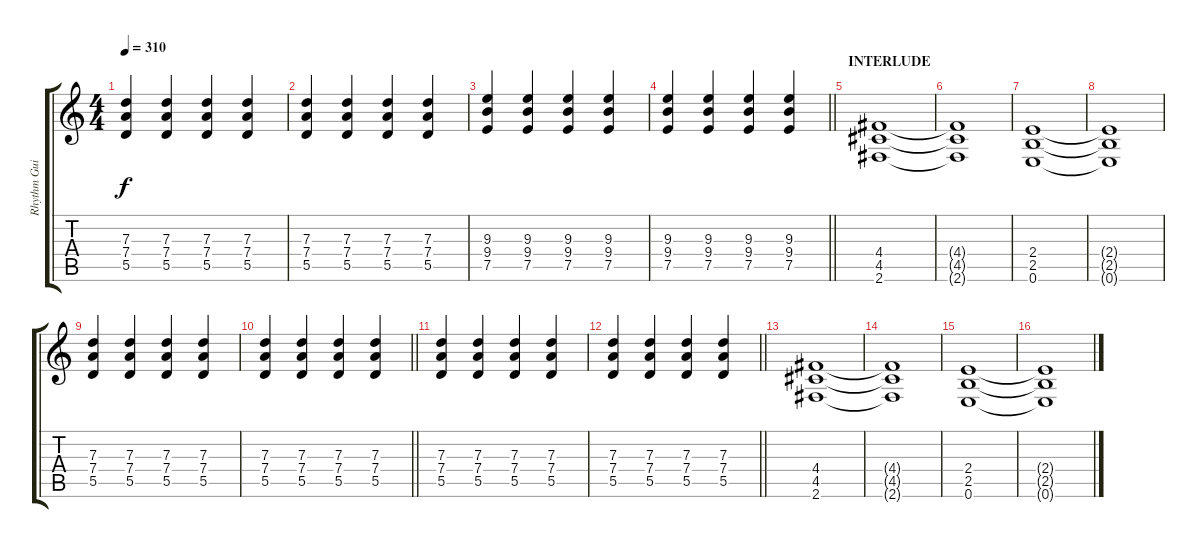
\track ("Rhythm Guitar" "Rhythm Gui") {instrument overdrivenguitar}
\staff {score tabs}
\tuning (E4 B3 G3 D3 A2 E2) {hide}
\ts (4 4)
\tempo 310
\clef g2
\ks c
(7.3 7.4 5.5).4{dy f} (7.3 7.4 5.5).4 (7.3 7.4 5.5).4 (7.3 7.4 5.5).4 |
(7.3 7.4 5.5).4 (7.3 7.4 5.5).4 (7.3 7.4 5.5).4 (7.3 7.4 5.5).4 |
(9.3 9.4 7.5).4 (9.3 9.4 7.5).4 (9.3 9.4 7.5).4 (9.3 9.4 7.5).4 |
\barLineRight lightlight
(9.3 9.4 7.5).4 (9.3 9.4 7.5).4 (9.3 9.4 7.5).4 (9.3 9.4 7.5).4 |
\section ("" "INTERLUDE")
(4.4 4.5 2.6).1 |
(4.4{t} 4.5{t} 2.6{t}).1 |
(2.4 2.5 0.6).1 |
(2.4{t} 2.5{t} 0.6{t}).1 |
(7.3 7.4 5.5).4 (7.3 7.4 5.5).4 (7.3 7.4 5.5).4 (7.3 7.4 5.5).4 |
\barLineRight lightlight
(7.3 7.4 5.5).4 (7.3 7.4 5.5).4 (7.3 7.4 5.5).4 (7.3 7.4 5.5).4 |
\section ("" "")
(7.3 7.4 5.5).4 (7.3 7.4 5.5).4 (7.3 7.4 5.5).4 (7.3 7.4 5.5).4 |
\barLineRight lightlight
(7.3 7.4 5.5).4 (7.3 7.4 5.5).4 (7.3 7.4 5.5).4 (7.3 7.4 5.5).4 |
(4.4 4.5 2.6).1 |
(4.4{t} 4.5{t} 2.6{t}).1 |
(2.4 2.5 0.6).1 |
(2.4{t} 2.5{t} 0.6{t}).1
